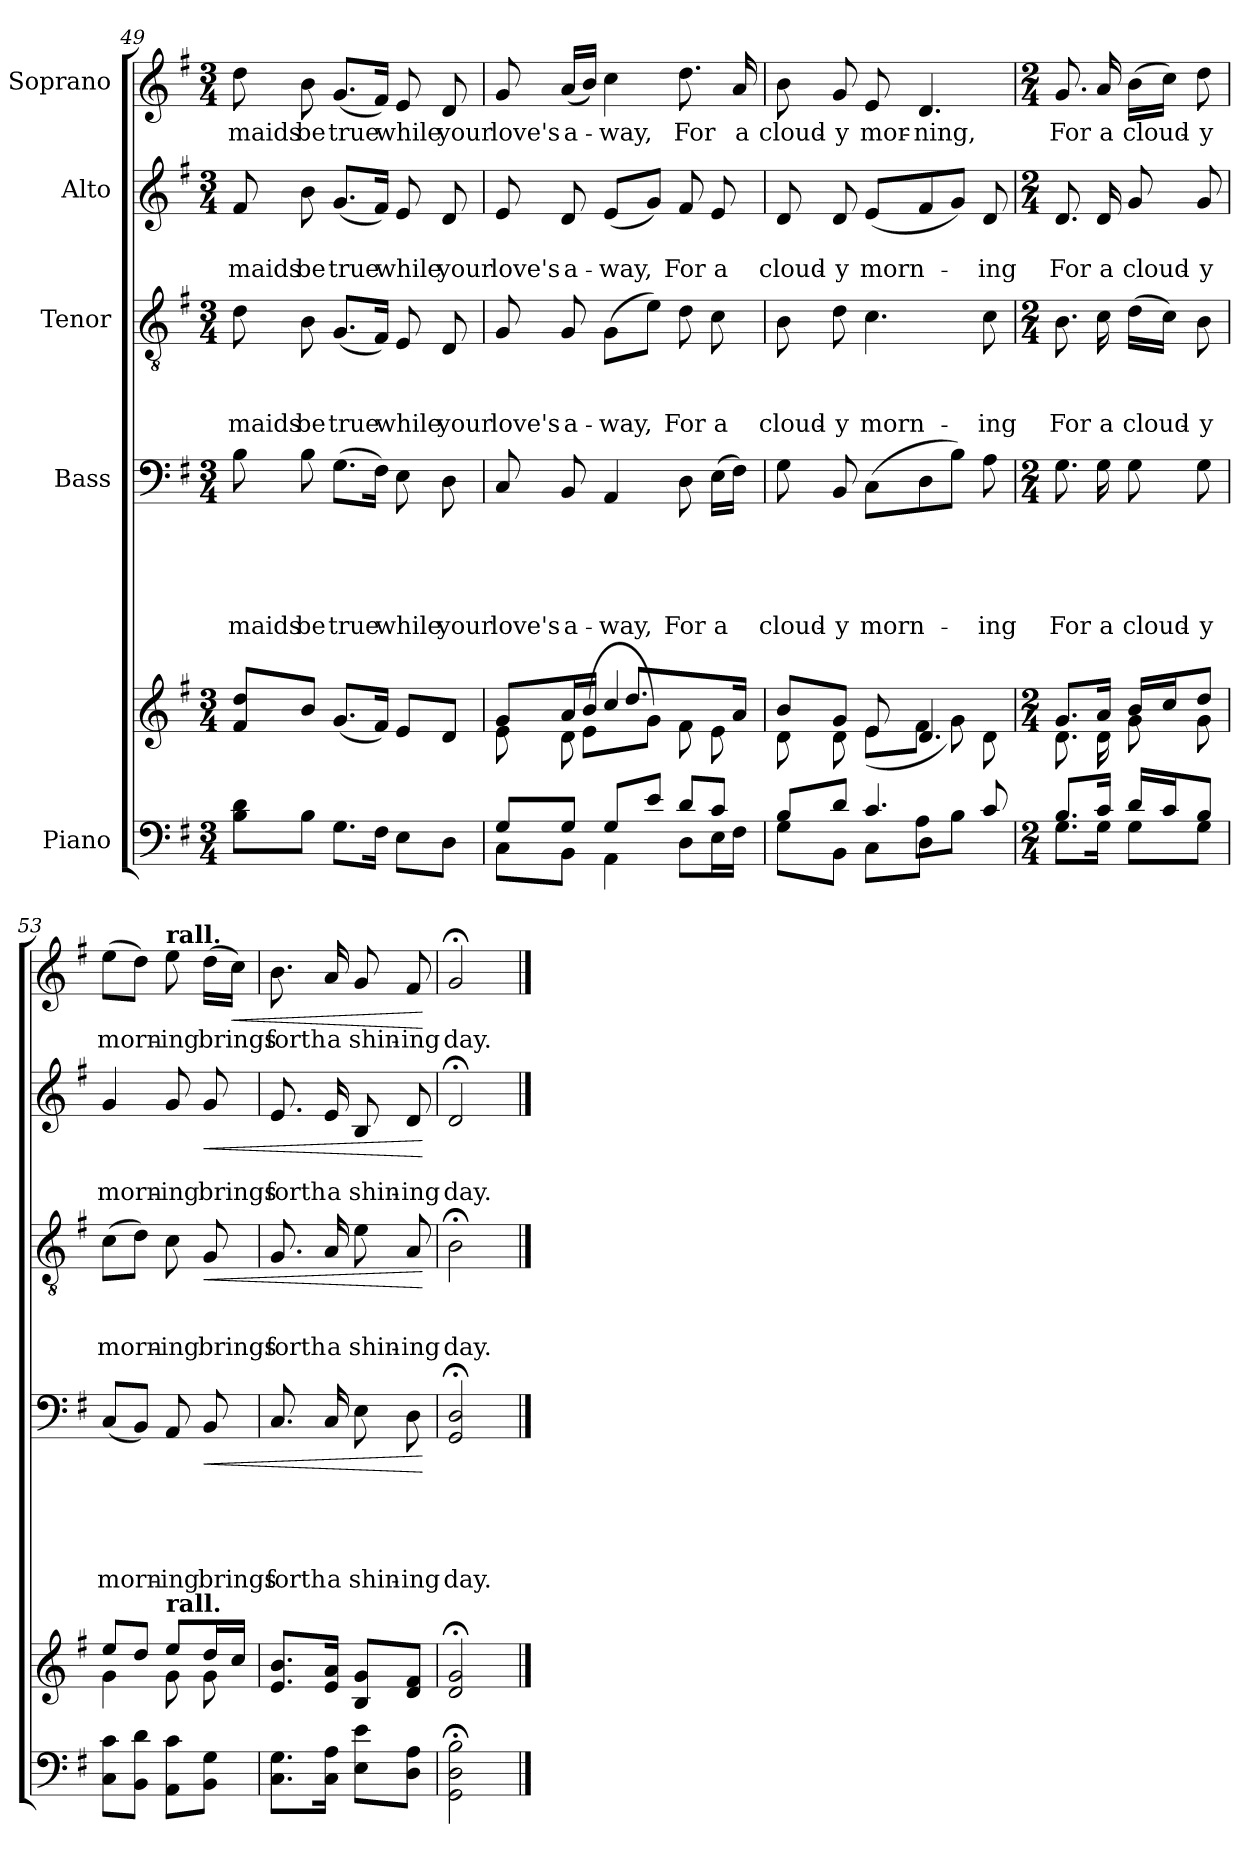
**kern	**kern	**kern	**text	**text	**text	**text	**text	**dynam	**kern	**text	**text	**text	**dynam	**kern	**text	**text	**dynam	**kern	**text	**dynam
*part5	*part5	*part4	*part4	*part4	*part4	*part4	*part4	*part4	*part3	*part3	*part3	*part3	*part3	*part2	*part2	*part2	*part2	*part1	*part1	*part1
*staff6	*staff5	*staff4	*staff4	*staff4	*staff4	*staff4	*staff4	*staff4	*staff3	*staff3	*staff3	*staff3	*staff3	*staff2	*staff2	*staff2	*staff2	*staff1	*staff1	*staff1
*I"Piano	*	*I"Bass	*	*	*	*	*	*	*I"Tenor	*	*	*	*	*I"Alto	*	*	*	*I"Soprano	*	*
*clefF4	*clefG2	*clefF4	*	*	*	*	*	*	*clefGv2	*	*	*	*	*clefG2	*	*	*	*clefG2	*	*
*k[f#]	*k[f#]	*k[f#]	*	*	*	*	*	*	*k[f#]	*	*	*	*	*k[f#]	*	*	*	*k[f#]	*	*
*G:	*G:	*G:	*	*	*	*	*	*	*G:	*	*	*	*	*G:	*	*	*	*G:	*	*
*M3/4	*M3/4	*M3/4	*	*	*	*	*	*	*M3/4	*	*	*	*	*M3/4	*	*	*	*M3/4	*	*
=49	=49	=49	=49	=49	=49	=49	=49	=49	=49	=49	=49	=49	=49	=49	=49	=49	=49	=49	=49	=49
!	!	!	!	!	!	!	!LO:LY:b	!	!	!	!	!LO:LY:b	!	!	!	!LO:LY:b	!	!	!LO:LY:b	!
8B\ 8d\L	8f#/ 8dd/L	8B\	.	.	.	.	maids	.	8d\	.	.	maids	.	8f#/	.	maids	.	8dd\	maids	.
!	!	!	!	!	!	!	!LO:LY:b	!	!	!	!	!LO:LY:b	!	!	!	!LO:LY:b	!	!	!LO:LY:b	!
8B\J	8b/J	8B\	.	.	.	.	be	.	8B\	.	.	be	.	8b\	.	be	.	8b\	be	.
!	!	!	!	!	!	!	!LO:LY:b	!	!	!	!	!LO:LY:b	!	!	!	!LO:LY:b	!	!	!LO:LY:b	!
8.G\L	(<8.g/L	(>8.G\L	.	.	.	.	true	.	(<8.G/L	.	.	true	.	(<8.g/L	.	true	.	(<8.g/L	true	.
16F#\Jk	16f#/Jk)	16F#\Jk)	.	.	.	.	.	.	16F#/Jk)	.	.	.	.	16f#/Jk)	.	.	.	16f#/Jk)	.	.
!	!	!	!	!	!	!	!LO:LY:b	!	!	!	!	!LO:LY:b	!	!	!	!LO:LY:b	!	!	!LO:LY:b	!
8E\L	8e/L	8E\	.	.	.	.	while	.	8E/	.	.	while	.	8e/	.	while	.	8e/	while	.
!	!	!	!	!	!	!	!LO:LY:b	!	!	!	!	!LO:LY:b	!	!	!	!LO:LY:b	!	!	!LO:LY:b	!
8D\J	8d/J	8D\	.	.	.	.	your	.	8D/	.	.	your	.	8d/	.	your	.	8d/	your	.
=50	=50	=50	=50	=50	=50	=50	=50	=50	=50	=50	=50	=50	=50	=50	=50	=50	=50	=50	=50	=50
*^	*^	*	*	*	*	*	*	*	*	*	*	*	*	*	*	*	*	*	*	*
*	*	*	*^	*	*	*	*	*	*	*	*	*	*	*	*	*	*	*	*	*	*	*
*	*	*	*	*^	*	*	*	*	*	*	*	*	*	*	*	*	*	*	*	*	*	*	*
!	!	!	!	!	!	!	!	!	!	!	!LO:LY:b	!	!	!	!	!LO:LY:b	!	!	!	!LO:LY:b	!	!	!LO:LY:b	!
8C\L	8G/L	8g/L	8e\	8.ryy	4ryy	8C/	.	.	.	.	love's	.	8G/	.	.	love's	.	8e/	.	love's	.	8g/	love's	.
!	!	!	!	!	!	!	!	!	!	!	!LO:LY:b	!	!	!	!	!LO:LY:b	!	!	!	!LO:LY:b	!	!	!LO:LY:b	!
8BB\J	8G/J	16a/L	8d\	.	.	8BB/	.	.	.	.	a-	.	8G/	.	.	a-	.	8d/	.	a-	.	(<16a/LL	a-	.
.	.	16b/JJ	.	(<8e\L	.	.	.	.	.	.	.	.	.	.	.	.	.	.	.	.	.	16b/JJ)	.	.
!	!	!	!	!	!	!	!	!	!	!	!LO:LY:b	!	!	!	!	!LO:LY:b	!	!	!	!LO:LY:b	!	!	!LO:LY:b	!
4AA\	8G/L	2ryy	4cc/	.	16ryy	4AA/	.	.	.	.	-way,	.	(>8G\L	.	.	-way,	.	(<8e/L	.	-way,	.	4cc\	-way,	.
.	.	.	.	16ryy	8.dd/L	.	.	.	.	.	.	.	.	.	.	.	.	.	.	.	.	.	.	.
.	8e/J	.	.	8g\J)	.	.	.	.	.	.	.	.	8e\J)	.	.	.	.	8g/J)	.	.	.	.	.	.
!	!	!	!	!	!	!	!	!	!	!	!LO:LY:b	!	!	!	!	!LO:LY:b	!	!	!	!LO:LY:b	!	!	!LO:LY:b	!
8D\L	8d/L	.	4ryy	8f#\	8.ryy	8D\	.	.	.	.	For	.	8d\	.	.	For	.	8f#/	.	For	.	8.dd\	For	.
!	!	!	!	!	!	!	!	!	!	!	!LO:LY:b	!	!	!	!	!LO:LY:b	!	!	!	!LO:LY:b	!	!	!	!
16E\L	8c/J	.	.	8e\	.	(>16E\LL	.	.	.	.	a	.	8c\	.	.	a	.	8e/	.	a	.	.	.	.
!	!	!	!	!	!	!	!	!	!	!	!	!	!	!	!	!	!	!	!	!	!	!	!LO:LY:b	!
16F#\JJ	.	.	.	.	16a/Jk	16F#\JJ)	.	.	.	.	.	.	.	.	.	.	.	.	.	.	.	16a/	a	.
!!LO:PB:g=z
=51	=51	=51	=51	=51	=51	=51	=51	=51	=51	=51	=51	=51	=51	=51	=51	=51	=51	=51	=51	=51	=51	=51	=51	=51
*	*^	*	*	*	*	*	*	*	*	*	*	*	*	*	*	*	*	*	*	*	*	*	*	*
!	!	!	!	!	!	!	!	!	!	!	!	!LO:LY:b	!	!	!	!	!LO:LY:b	!	!	!	!LO:LY:b	!	!	!LO:LY:b	!
*	*	*	*	*v	*v	*v	*	*	*	*	*	*	*	*	*	*	*	*	*	*	*	*	*	*	*
8G\L	8B/L	4.ryy	8d\	8b/L	8G\	.	.	.	.	cloud-	.	8B\	.	.	cloud-	.	8d/	.	cloud-	.	8b\	cloud-	.
!	!	!	!	!	!	!	!	!	!	!LO:LY:b	!	!	!	!	!LO:LY:b	!	!	!	!LO:LY:b	!	!	!LO:LY:b	!
8BB\J	8d/J	.	8d\	8g/J	8BB/	.	.	.	.	-y	.	8d\	.	.	-y	.	8d/	.	-y	.	8g/	-y	.
!	!	!	!	!	!	!	!	!	!	!LO:LY:b	!	!	!	!	!LO:LY:b	!	!	!	!LO:LY:b	!	!	!LO:LY:b	!
8C\L	4.c/	.	8e/	(<8e\L	(>8C\L	.	.	.	.	morn-	.	4.c\	.	.	morn-	.	(<8e/L	.	morn-	.	8e/	mor-	.
!	!	!	!	!	!	!	!	!	!	!	!	!	!	!	!	!	!	!	!	!	!	!LO:LY:b	!
8D\J	.	8A\L	4.d/	8f#\J	8D\	.	.	.	.	.	.	.	.	.	.	.	8f#/	.	.	.	4.d/	-ning,	.
4ryy	.	8B\J	.	8g\)	8B\J)	.	.	.	.	.	.	.	.	.	.	.	8g/J)	.	.	.	.	.	.
!	!	!	!	!	!	!	!	!	!	!LO:LY:b	!	!	!	!	!LO:LY:b	!	!	!	!LO:LY:b	!	!	!	!
.	8ryy	8c/	.	8d\	8A\	.	.	.	.	-ing	.	8c\	.	.	-ing	.	8d/	.	-ing	.	.	.	.
*v	*v	*v	*	*	*	*	*	*	*	*	*	*	*	*	*	*	*	*	*	*	*	*	*
=52	=52	=52	=52	=52	=52	=52	=52	=52	=52	=52	=52	=52	=52	=52	=52	=52	=52	=52	=52	=52	=52
*M2/4	*M2/4	*	*M2/4	*	*	*	*	*	*	*M2/4	*	*	*	*	*M2/4	*	*	*	*M2/4	*	*
*^	*	*	*	*	*	*	*	*	*	*	*	*	*	*	*	*	*	*	*	*	*
*	*^	*	*	*	*	*	*	*	*	*	*	*	*	*	*	*	*	*	*	*	*	*
!	!	!	!	!	!	!	!	!	!	!LO:LY:b	!	!	!	!	!LO:LY:b	!	!	!	!LO:LY:b	!	!	!LO:LY:b	!
*	*v	*v	*	*	*	*	*	*	*	*	*	*	*	*	*	*	*	*	*	*	*	*	*
8.G\L	8.B/L	8.d\	8.g/L	8.G\	.	.	.	.	For	.	8.B\	.	.	For	.	8.d/	.	For	.	8.g/	For	.
!	!	!	!	!	!	!	!	!	!LO:LY:b	!	!	!	!	!LO:LY:b	!	!	!	!LO:LY:b	!	!	!LO:LY:b	!
16G\Jk	16c/Jk	16d\	16a/Jk	16G\	.	.	.	.	a	.	16c\	.	.	a	.	16d/	.	a	.	16a/	a	.
!	!	!	!	!	!	!	!	!	!LO:LY:b	!	!	!	!	!LO:LY:b	!	!	!	!LO:LY:b	!	!	!LO:LY:b	!
8G\L	16d/LL	8g\	16b/LL	8G\	.	.	.	.	cloud-	.	(>16d\LL	.	.	cloud-	.	8g/	.	cloud-	.	(>16b\LL	cloud-	.
.	16c/J	.	16cc/J	.	.	.	.	.	.	.	16c\JJ)	.	.	.	.	.	.	.	.	16cc\JJ)	.	.
!	!	!	!	!	!	!	!	!	!LO:LY:b	!	!	!	!	!LO:LY:b	!	!	!	!LO:LY:b	!	!	!LO:LY:b	!
8G\J	8B/J	8g\	8dd/J	8G\	.	.	.	.	-y	.	8B\	.	.	-y	.	8g/	.	-y	.	8dd\	-y	.
=53	=53	=53	=53	=53	=53	=53	=53	=53	=53	=53	=53	=53	=53	=53	=53	=53	=53	=53	=53	=53	=53	=53
!	!	!	!	!	!	!	!	!	!LO:LY:b	!	!	!	!	!LO:LY:b	!	!	!	!LO:LY:b	!	!	!LO:LY:b	!
*v	*v	*	*	*	*	*	*	*	*	*	*	*	*	*	*	*	*	*	*	*	*	*
8C\ 8c\L	8ee/L	4g\	(<8C/L	.	.	.	.	morn-	.	(>8c\L	.	.	morn-	.	4g/	.	morn-	.	(>8ee\L	morn-	.
8BB\ 8d\J	8dd/J	.	8BB/J)	.	.	.	.	.	.	8d\J)	.	.	.	.	.	.	.	.	8dd\J)	.	.
!	!	!	!	!	!	!	!	!	!	!	!	!	!	!	!	!	!	!	!LO:TX:a:B:t=rall.	!	!
!	!LO:TX:a:B:t=rall.	!	!	!	!	!	!	!	!	!	!	!	!	!	!	!	!	!	!	!	!
!	!	!	!	!	!	!	!	!LO:LY:b	!	!	!	!	!LO:LY:b	!	!	!	!LO:LY:b	!	!	!LO:LY:b	!
8AA\ 8c\L	8ee/L	8g\	8AA/	.	.	.	.	-ing	.	8c\	.	.	-ing	.	8g/	.	-ing	.	8ee\	-ing	.
!	!	!	!	!	!	!	!	!LO:LY:b	!LO:HP:b	!	!	!	!LO:LY:b	!LO:HP:b	!	!	!LO:LY:b	!LO:HP:b	!	!LO:LY:b	!
8BB\ 8G\J	16dd/L	8g\	8BB/	.	.	.	.	brings	<	8G/	.	.	brings	<	8g/	.	brings	<	(>16dd\LL	brings	.
!	!	!	!	!	!	!	!	!	!	!	!	!	!	!	!	!	!	!	!	!	!LO:HP:b
.	16cc/JJ	.	.	.	.	.	.	.	.	.	.	.	.	.	.	.	.	.	16cc\JJ)	.	<
*	*v	*v	*	*	*	*	*	*	*	*	*	*	*	*	*	*	*	*	*	*	*
=54	=54	=54	=54	=54	=54	=54	=54	=54	=54	=54	=54	=54	=54	=54	=54	=54	=54	=54	=54	=54
!	!	!	!	!	!	!	!LO:LY:b	!	!	!	!	!LO:LY:b	!	!	!	!LO:LY:b	!	!	!LO:LY:b	!
8.C\ 8.G\L	8.e/ 8.b/L	8.C/	.	.	.	.	forth	.	8.G/	.	.	forth	.	8.e/	.	forth	.	8.b\	forth	.
!	!	!	!	!	!	!	!LO:LY:b	!	!	!	!	!LO:LY:b	!	!	!	!LO:LY:b	!	!	!LO:LY:b	!
16C\ 16A\Jk	16e/ 16a/Jk	16C/	.	.	.	.	a	.	16A/	.	.	a	.	16e/	.	a	.	16a/	a	.
!	!	!	!	!	!	!	!LO:LY:b	!	!	!	!	!LO:LY:b	!	!	!	!LO:LY:b	!	!	!LO:LY:b	!
8E\ 8e\L	8B/ 8g/L	8E\	.	.	.	.	shin-	.	8e\	.	.	shin-	.	8B/	.	shin-	.	8g/	shin-	.
!	!	!	!	!	!	!	!LO:LY:b	!	!	!	!	!LO:LY:b	!	!	!	!LO:LY:b	!	!	!LO:LY:b	!
8D\ 8A\J	8d/ 8f#/J	8D\	.	.	.	.	-ing	.	8A/	.	.	-ing	.	8d/	.	-ing	.	8f#/	-ing	.
.	.	.	.	.	.	.	.	[	.	.	.	.	[	.	.	.	[	.	.	[
=55	=55	=55	=55	=55	=55	=55	=55	=55	=55	=55	=55	=55	=55	=55	=55	=55	=55	=55	=55	=55
!	!	!	!	!	!	!	!LO:LY:b	!	!	!	!	!LO:LY:b	!	!	!	!LO:LY:b	!	!	!LO:LY:b	!
2GG\;< 2D\;< 2B\;<	2d/; 2g/;	2GG/; 2D/;	.	.	.	.	day.	.	2B;<\	.	.	day.	.	2d;/	.	day.	.	2g;/	day.	.
==	==	==	==	==	==	==	==	==	==	==	==	==	==	==	==	==	==	==	==	==
*-	*-	*-	*-	*-	*-	*-	*-	*-	*-	*-	*-	*-	*-	*-	*-	*-	*-	*-	*-	*-
